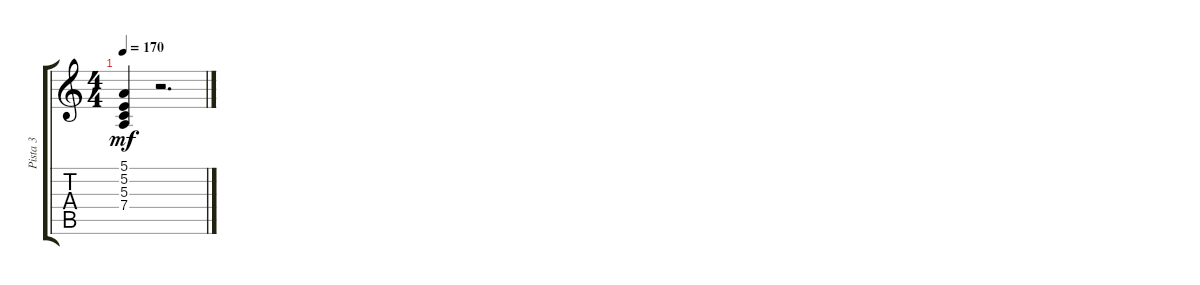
\track ("Pista 3" "Pista 3") {instrument accordion}
\staff {score tabs}
\tuning (E4 B3 G3 D3 A2 E2) {hide}
\ts (4 4)
\tempo 170
\clef g2
\ks c
(5.1 5.2 5.3 7.4).4{dy mf} r.2{d}
